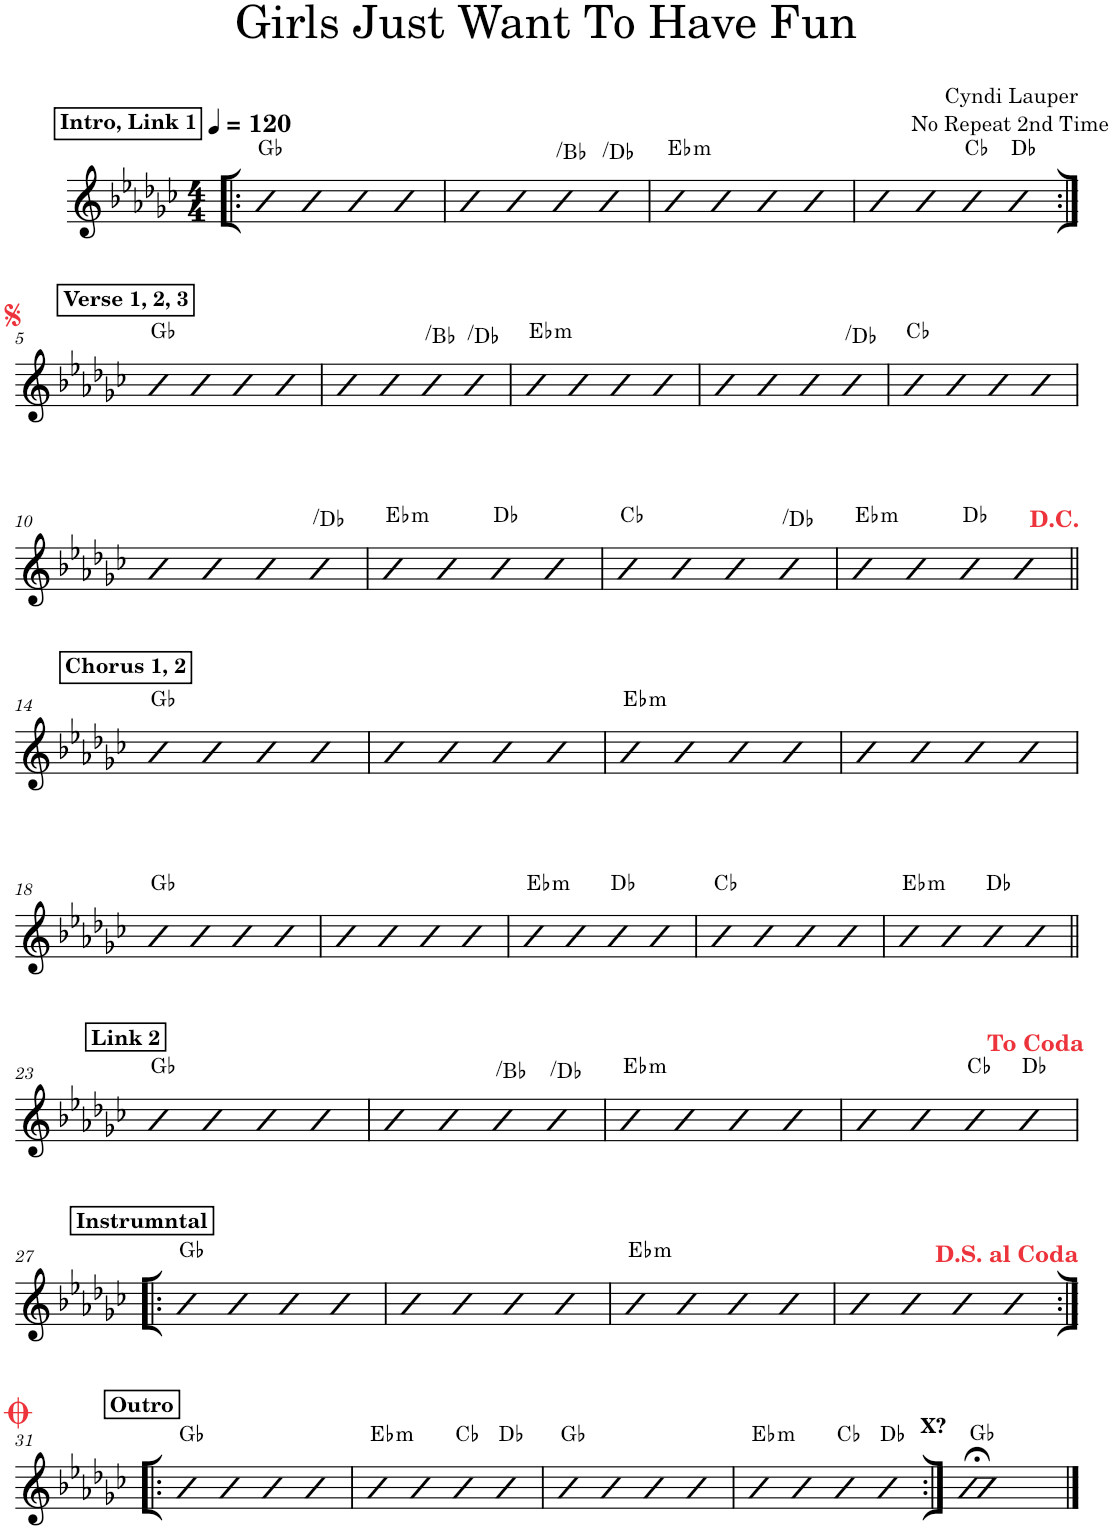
**kern	**harte
*part1	*part1
*staff1	*
*I"Piano	*
*I'Pno.	*
*clefG2	*
*k[b-e-a-d-g-c-]	*
*M4/4	*
*MM120	*
!!LO:REH:place=s1:a:B:cj:t=Intro, Link 1
=1!|:	=1!|:
4b-	Gb:maj
4b-	.
4b-	.
4b-	.
=2	=2
4b-	.
4b-	.
!	!LO:H:kt=N.C.
4b-	N
!	!LO:H:kt=N.C.
4b-	N
=3	=3
!	!LO:H:kt=m
4b-	Eb:min
4b-	.
4b-	.
4b-	.
=4	=4
4b-	.
4b-	.
4b-	Cb:maj
!LO:TX:a:t=No Repeat 2nd Time	!
4b-	Db:maj
!!LO:LB:g=z
!!LO:REH:place=s1:a:B:cj:t=Verse 1, 2, 3
=5:|!	=5:|!
4b-	Gb:maj
4b-	.
4b-	.
4b-	.
=6	=6
4b-	.
4b-	.
!	!LO:H:kt=N.C.
4b-	N
!	!LO:H:kt=N.C.
4b-	N
=7	=7
!	!LO:H:kt=m
4b-	Eb:min
4b-	.
4b-	.
4b-	.
=8	=8
4b-	.
4b-	.
4b-	.
!	!LO:H:kt=N.C.
4b-	N
=9	=9
4b-	Cb:maj
4b-	.
4b-	.
4b-	.
!!LO:LB:g=z
=10	=10
4b-	.
4b-	.
4b-	.
!	!LO:H:kt=N.C.
4b-	N
=11	=11
!	!LO:H:kt=m
4b-	Eb:min
4b-	.
4b-	Db:maj
4b-	.
=12	=12
4b-	Cb:maj
4b-	.
4b-	.
!	!LO:H:kt=N.C.
4b-	N
=13	=13
!	!LO:H:kt=m
4b-	Eb:min
4b-	.
4b-	Db:maj
4b-	.
!!LO:LB:g=z
!!LO:REH:place=s1:a:B:cj:t=Chorus 1, 2
=14||	=14||
4b-	Gb:maj
4b-	.
4b-	.
4b-	.
=15	=15
4b-	.
4b-	.
4b-	.
4b-	.
=16	=16
!	!LO:H:kt=m
4b-	Eb:min
4b-	.
4b-	.
4b-	.
=17	=17
4b-	.
4b-	.
4b-	.
4b-	.
!!LO:LB:g=z
=18	=18
4b-	Gb:maj
4b-	.
4b-	.
4b-	.
=19	=19
4b-	.
4b-	.
4b-	.
4b-	.
=20	=20
!	!LO:H:kt=m
4b-	Eb:min
4b-	.
4b-	Db:maj
4b-	.
=21	=21
4b-	Cb:maj
4b-	.
4b-	.
4b-	.
=22	=22
!	!LO:H:kt=m
4b-	Eb:min
4b-	.
4b-	Db:maj
4b-	.
!!LO:LB:g=z
!!LO:REH:place=s1:a:B:cj:t=Link 2
=23||	=23||
4b-	Gb:maj
4b-	.
4b-	.
4b-	.
=24	=24
4b-	.
4b-	.
!	!LO:H:kt=N.C.
4b-	N
!	!LO:H:kt=N.C.
4b-	N
=25	=25
!	!LO:H:kt=m
4b-	Eb:min
4b-	.
4b-	.
4b-	.
=26	=26
4b-	.
4b-	.
4b-	Cb:maj
4b-	Db:maj
!!LO:LB:g=z
!!LO:REH:place=s1:a:B:cj:t=Instrumntal
=27!|:	=27!|:
4b-	Gb:maj
4b-	.
4b-	.
4b-	.
=28	=28
4b-	.
4b-	.
4b-	.
4b-	.
=29	=29
!	!LO:H:kt=m
4b-	Eb:min
4b-	.
4b-	.
4b-	.
=30	=30
4b-	.
4b-	.
4b-	.
4b-	.
!!LO:LB:g=z
!!LO:REH:place=s1:a:B:cj:t=Outro
=31:|!|:	=31:|!|:
4b-	Gb:maj
4b-	.
4b-	.
4b-	.
=32	=32
!	!LO:H:kt=m
4b-	Eb:min
4b-	.
4b-	Cb:maj
4b-	Db:maj
=33	=33
4b-	Gb:maj
4b-	.
4b-	.
4b-	.
=34	=34
!	!LO:H:kt=m
4b-	Eb:min
4b-	.
4b-	Cb:maj
!LO:TX:a:B:t=X?	!
4b-	Db:maj
=35:|!	=35:|!
1b-;<	Gb:maj
==	==
*-	*-
